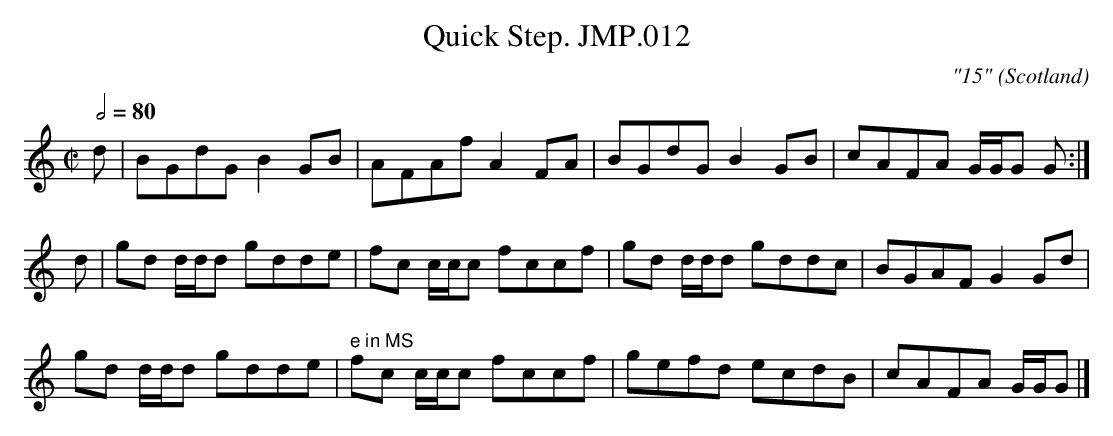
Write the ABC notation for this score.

X:1
T:Quick Step. JMP.012
C:"15"
L:1/8
M:C|
O:Scotland
Q:1/2=80
K:C major
d | BGdG B2 GB | AFAf A2 FA | BGdG B2 GB | cAFA G/G/G G :|!
d | gd d/d/d gdde | fc c/c/c fccf | gd d/d/d gddc | BGAF G2 Gd | !
gd d/d/d gdde | " e in MS"fc c/c/c fccf | gefd ecdB | cAFA G/G/G |]
